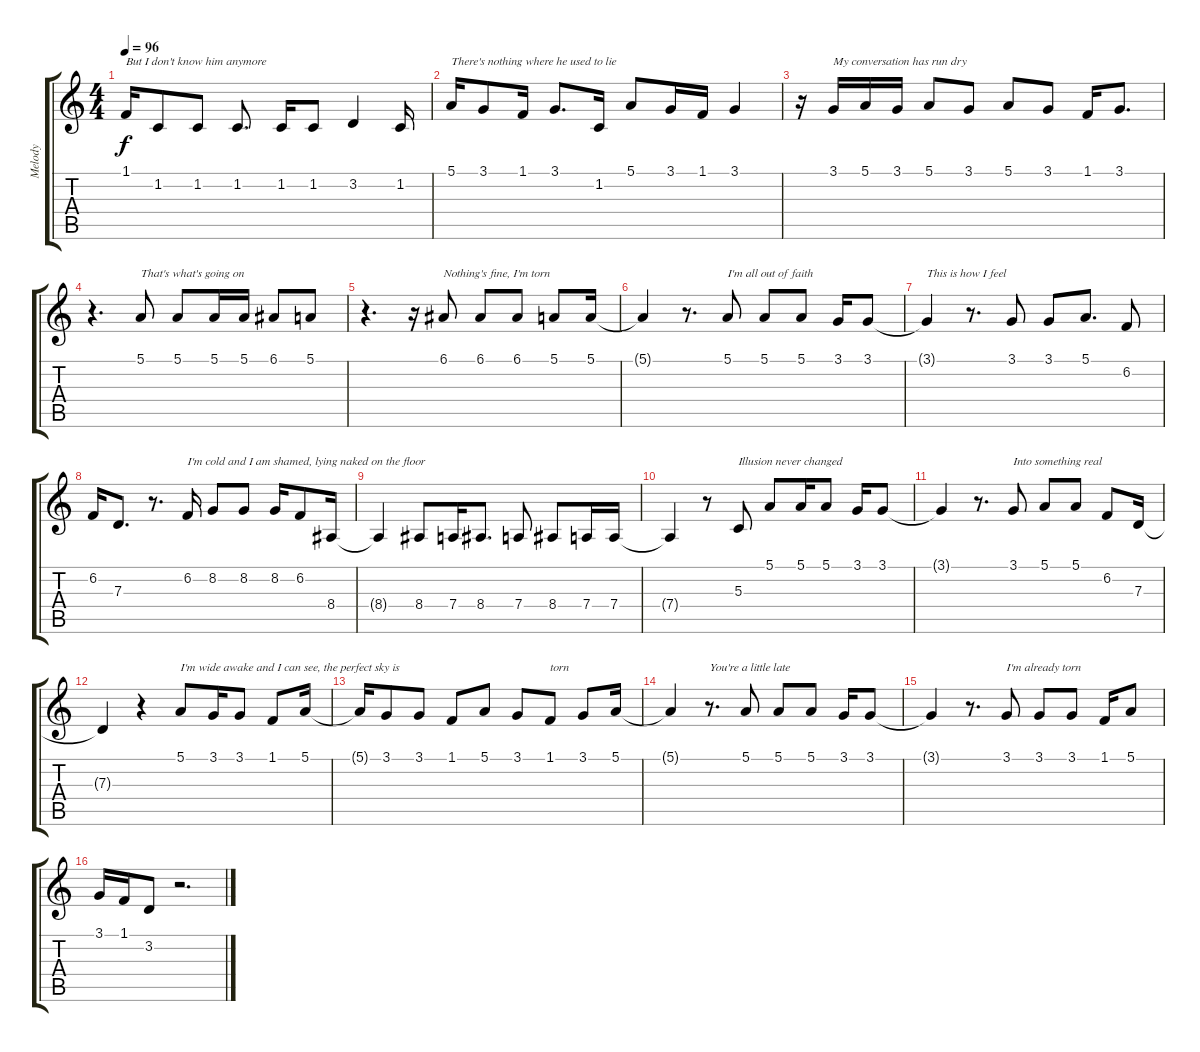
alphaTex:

\track ("Melody" "Melody") {instrument altosax}
\staff {score tabs}
\tuning (E4 B3 G3 D3 A2 E2) {hide}
\ts (4 4)
\tempo 96
\clef g2
\ks c
1.1.16{txt "But I don't know him anymore " dy f} 1.2.8 1.2.8 1.2.8{d} 1.2.16 1.2.8 3.2.4 1.2.16 |
5.1.16{txt "There's nothing where he used to lie"} 3.1.8 1.1.16 3.1.8{d} 1.2.16 5.1.8 3.1.16 1.1.16 3.1.4 |
r.16 3.1.16{txt "My conversation has run dry "} 5.1.16 3.1.16 5.1.8 3.1.8 5.1.8 3.1.8 1.1.16 3.1.8{d} |
r.4{d} 5.1.8{txt "That's what's going on"} 5.1.8 5.1.16 5.1.16 6.1.8 5.1.8 |
r.4{d} r.16 6.1.8{txt "Nothing's fine, I'm torn"} 6.1.8 6.1.8 5.1.8 5.1.16 |
5.1{t}.4 r.8{d} 5.1.8{txt "I'm all out of faith"} 5.1.8 5.1.8 3.1.16 3.1.8 |
3.1{t}.4{txt "This is how I feel"} r.8{d} 3.1.8 3.1.8 5.1.8{d} 6.2.8 |
6.2.16 7.3.8{d} r.8{d} 6.2.16{txt "I'm cold and I am shamed, lying naked on the floor"} 8.2.8 8.2.8 8.2.16 6.2.8 8.4.16 |
8.4{t}.4 8.4.8 7.4.16 8.4.8{d} 7.4.8 8.4.8 7.4.16 7.4.16 |
7.4{t}.4 r.8 5.3.8{txt "Illusion never changed"} 5.1.8 5.1.16 5.1.8 3.1.16 3.1.8 |
3.1{t}.4 r.8{d} 3.1.8{txt "Into something real"} 5.1.8 5.1.8 6.2.8 7.3.16 |
7.3{t}.4 r.4 5.1.8{txt "I'm wide awake and I can see, the perfect sky is"} 3.1.16 3.1.8 1.1.8 5.1.16 |
5.1{t}.16 3.1.8 3.1.8 1.1.8 5.1.8 3.1.8 1.1.8{txt "torn"} 3.1.8 5.1.16 |
5.1{t}.4 r.8{d txt "You're a little late"} 5.1.8 5.1.8 5.1.8 3.1.16 3.1.8 |
3.1{t}.4 r.8{d} 3.1.8{txt "I'm already torn "} 3.1.8 3.1.8 1.1.16 5.1.8 |
3.1.16 1.1.16 3.2.8 r.2{d}
